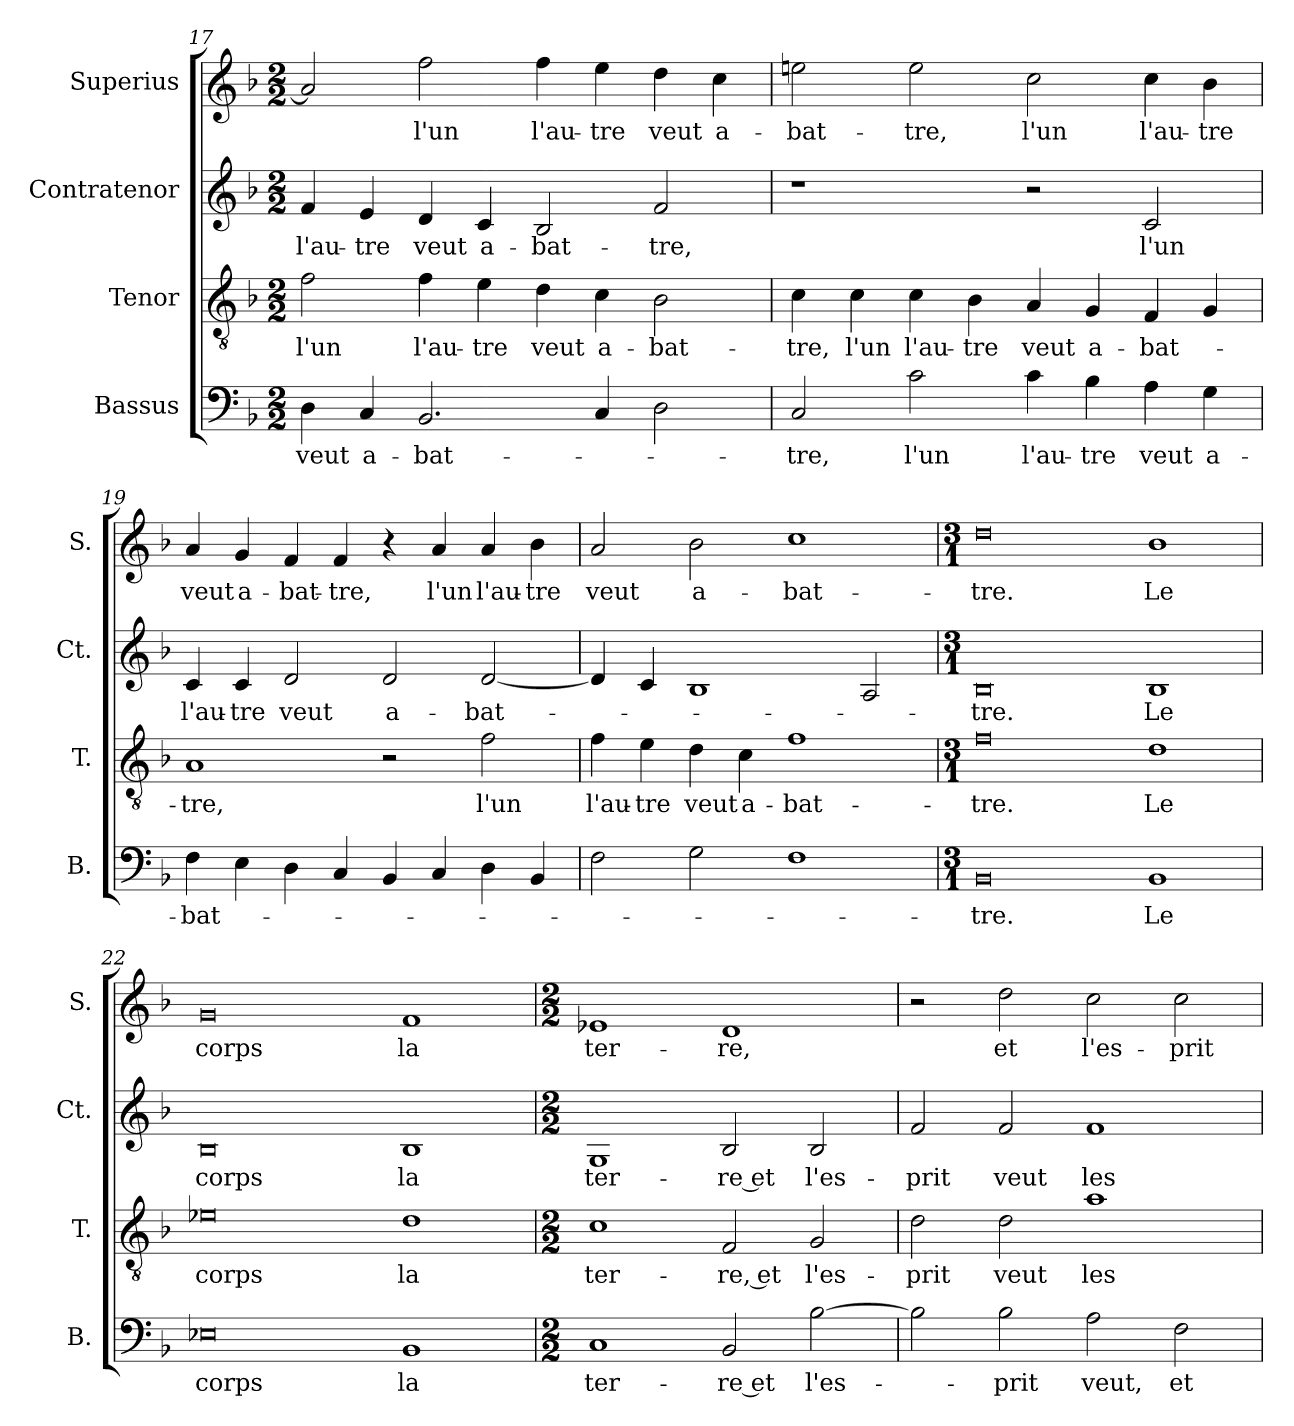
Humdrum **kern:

**kern	**text	**kern	**text	**kern	**text	**kern	**text
*part4	*part4	*part3	*part3	*part2	*part2	*part1	*part1
*staff4	*staff4	*staff3	*staff3	*staff2	*staff2	*staff1	*staff1
*I"Bassus	*	*I"Tenor	*	*I"Contratenor	*	*I"Superius	*
*I'B.	*	*I'T.	*	*I'Ct.	*	*I'S.	*
*clefF4	*	*clefGv2	*	*clefG2	*	*clefG2	*
*	*	*ITrd7c12	*	*	*	*	*
*k[b-]	*	*k[b-]	*	*k[b-]	*	*k[b-]	*
*F:	*	*F:	*	*F:	*	*F:	*
*M2/2	*	*M2/2	*	*M2/2	*	*M2/2	*
=17	=17	=17	=17	=17	=17	=17	=17
4D\	veut	2F\	l'un	4f/	l'au-	2a/]	.
4C/	a-	.	.	4e/	-tre	.	.
2.BB-/	-bat-	4F\	l'au-	4d/	veut	2ff\	l'un
.	.	4E\	-tre	4c/	a-	.	.
.	.	4D\	veut	2B-/	-bat-	4ff\	l'au-
4C/	.	4C\	a-	.	.	4ee\	-tre
2D\	.	2BB-\	-bat-	2f/	-tre,	4dd\	veut
.	.	.	.	.	.	4cc\	a-
=18	=18	=18	=18	=18	=18	=18	=18
2C/	-tre,	4C\	-tre,	1r	.	2een\	-bat-
.	.	4C\	l'un	.	.	.	.
2c\	l'un	4C\	l'au-	.	.	2ee\	-tre,
.	.	4BB-\	-tre	.	.	.	.
4c\	l'au-	4AA/	veut	2r	.	2cc\	l'un
4B-\	-tre	4GG/	a-	.	.	.	.
4A\	veut	4FF/	-bat-	2c/	l'un	4cc\	l'au-
4G\	a-	4GG/	.	.	.	4b-\	-tre
!!LO:LB:g=z
=19	=19	=19	=19	=19	=19	=19	=19
4F\	-bat-	1AA/	-tre,	4c/	l'au-	4a/	veut
4E\	.	.	.	4c/	-tre	4g/	a-
4D\	.	.	.	2d/	veut	4f/	-bat-
4C/	.	.	.	.	.	4f/	-tre,
4BB-/	.	2r	.	2d/	a-	4r	.
4C/	.	.	.	.	.	4a/	l'un
4D\	.	2F\	l'un	[2d/	-bat-	4a/	l'au-
4BB-/	.	.	.	.	.	4b-\	-tre
=20	=20	=20	=20	=20	=20	=20	=20
2F\	.	4F\	l'au-	4d/]	.	2a/	veut
.	.	4E\	-tre	4c/	.	.	.
2G\	.	4D\	veut	1B-/	.	2b-\	a-
.	.	4C\	a-	.	.	.	.
1F\	.	1F\	-bat-	.	.	1cc\	-bat-
.	.	.	.	2A/	.	.	.
=21	=21	=21	=21	=21	=21	=21	=21
*M3/1	*	*M3/1	*	*M3/1	*	*M3/1	*
0BB-/	-tre.	0F\	-tre.	0B-/	-tre.	0dd\	-tre.
1BB-/	Le	1D\	Le	1B-/	Le	1b-\	Le
=22	=22	=22	=22	=22	=22	=22	=22
0E-X\	corps	0E-X\	corps	0B-/	corps	0g/	corps
1BB-/	la	1D\	la	1B-/	la	1f/	la
!!LO:LB:g=z
=23	=23	=23	=23	=23	=23	=23	=23
*M2/2	*	*M2/2	*	*M2/2	*	*M2/2	*
1C/	ter-	1C\	ter-	1G/	ter-	1e-X/	ter-
2BB-/	-re et	2FF/	-re, et	2B-/	-re et	1d/	-re,
[2B-\	l'es-	2GG/	l'es-	2B-/	l'es-	.	.
=24	=24	=24	=24	=24	=24	=24	=24
2B-\]	.	2D\	-prit	2f/	-prit	2r	.
2B-\	-prit	2D\	veut	2f/	veut	2dd\	et
2A\	veut,	1A\	les	1f/	les	2cc\	l'es-
2F\	et	.	.	.	.	2cc\	-prit
=	=	=	=	=	=	=	=
*-	*-	*-	*-	*-	*-	*-	*-
